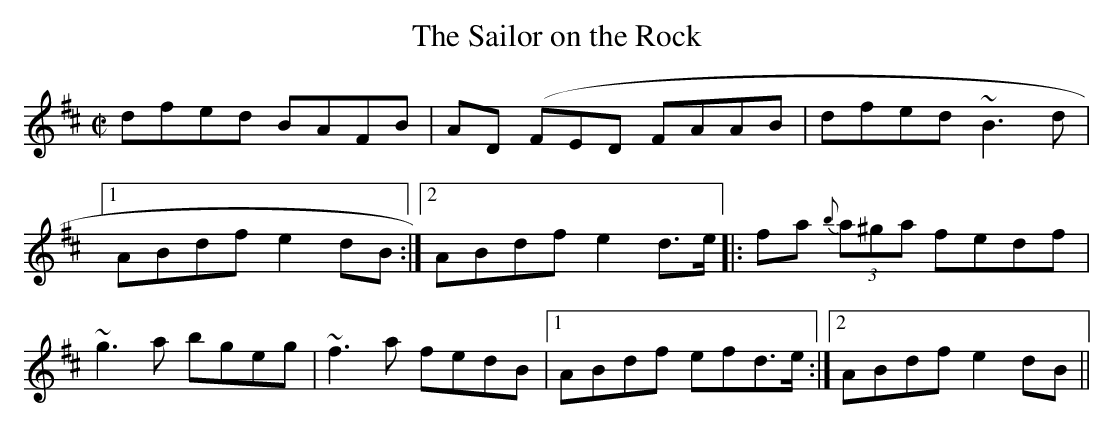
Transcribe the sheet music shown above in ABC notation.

X:1
T:Sailor on the Rock, The
M:C|
K:D
dfed BAFB|AD (FED FAAB|dfed ~B3d|1 ABdf e2 dB:|2 ABdf e2 d>e|:\
fa {b}(3a^ga fedf|~g3a bgeg|~f3a fedB|1 \
ABdf efd>e:|2 ABdf e2 dB||
